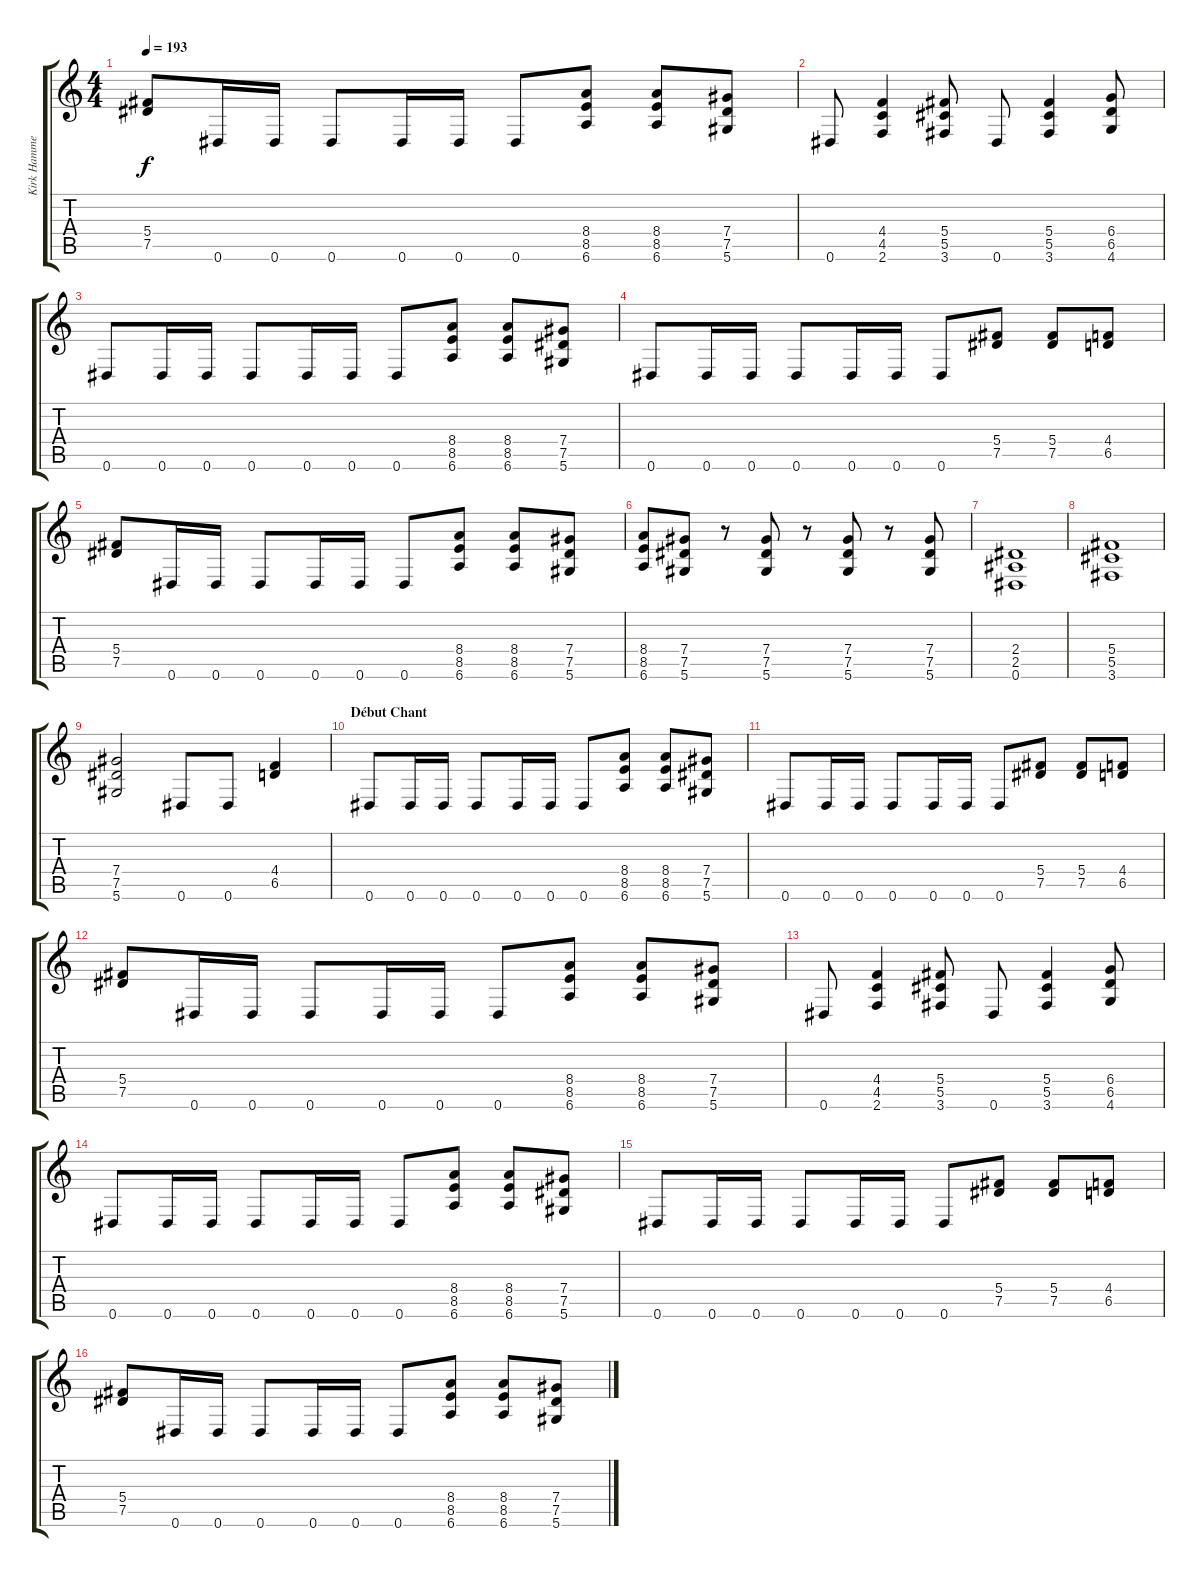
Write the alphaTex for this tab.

\track ("Kirk Hammet" "Kirk Hamme") {instrument distortionguitar}
\staff {score tabs}
\tuning (Eb4 Bb3 Gb3 Db3 Ab2 Eb2) {hide}
\ts (4 4)
\tempo 193
\clef g2
\ks c
(5.4 7.5).8{dy f} 0.6.16 0.6.16 0.6.8 0.6.16 0.6.16 0.6.8 (8.4 8.5 6.6).8 (8.4 8.5 6.6).8 (7.4 7.5 5.6).8 |
0.6.8 (4.4 4.5 2.6).4 (5.4 5.5 3.6).8 0.6.8 (5.4 5.5 3.6).4 (6.4 6.5 4.6).8 |
0.6.8 0.6.16 0.6.16 0.6.8 0.6.16 0.6.16 0.6.8 (8.4 8.5 6.6).8 (8.4 8.5 6.6).8 (7.4 7.5 5.6).8 |
0.6.8 0.6.16 0.6.16 0.6.8 0.6.16 0.6.16 0.6.8 (5.4 7.5).8 (5.4 7.5).8 (4.4 6.5).8 |
(5.4 7.5).8 0.6.16 0.6.16 0.6.8 0.6.16 0.6.16 0.6.8 (8.4 8.5 6.6).8 (8.4 8.5 6.6).8 (7.4 7.5 5.6).8 |
(8.4 8.5 6.6).8 (7.4 7.5 5.6).8 r.8 (7.4 7.5 5.6).8 r.8 (7.4 7.5 5.6).8 r.8 (7.4 7.5 5.6).8 |
(2.4 2.5 0.6).1 |
(5.4 5.5 3.6).1 |
(7.4 7.5 5.6).2 0.6.8 0.6.8 (4.4 6.5).4 |
\section ("" "Début Chant")
0.6.8 0.6.16 0.6.16 0.6.8 0.6.16 0.6.16 0.6.8 (8.4 8.5 6.6).8 (8.4 8.5 6.6).8 (7.4 7.5 5.6).8 |
0.6.8 0.6.16 0.6.16 0.6.8 0.6.16 0.6.16 0.6.8 (5.4 7.5).8 (5.4 7.5).8 (4.4 6.5).8 |
(5.4 7.5).8 0.6.16 0.6.16 0.6.8 0.6.16 0.6.16 0.6.8 (8.4 8.5 6.6).8 (8.4 8.5 6.6).8 (7.4 7.5 5.6).8 |
0.6.8 (4.4 4.5 2.6).4 (5.4 5.5 3.6).8 0.6.8 (5.4 5.5 3.6).4 (6.4 6.5 4.6).8 |
0.6.8 0.6.16 0.6.16 0.6.8 0.6.16 0.6.16 0.6.8 (8.4 8.5 6.6).8 (8.4 8.5 6.6).8 (7.4 7.5 5.6).8 |
0.6.8 0.6.16 0.6.16 0.6.8 0.6.16 0.6.16 0.6.8 (5.4 7.5).8 (5.4 7.5).8 (4.4 6.5).8 |
(5.4 7.5).8 0.6.16 0.6.16 0.6.8 0.6.16 0.6.16 0.6.8 (8.4 8.5 6.6).8 (8.4 8.5 6.6).8 (7.4 7.5 5.6).8
